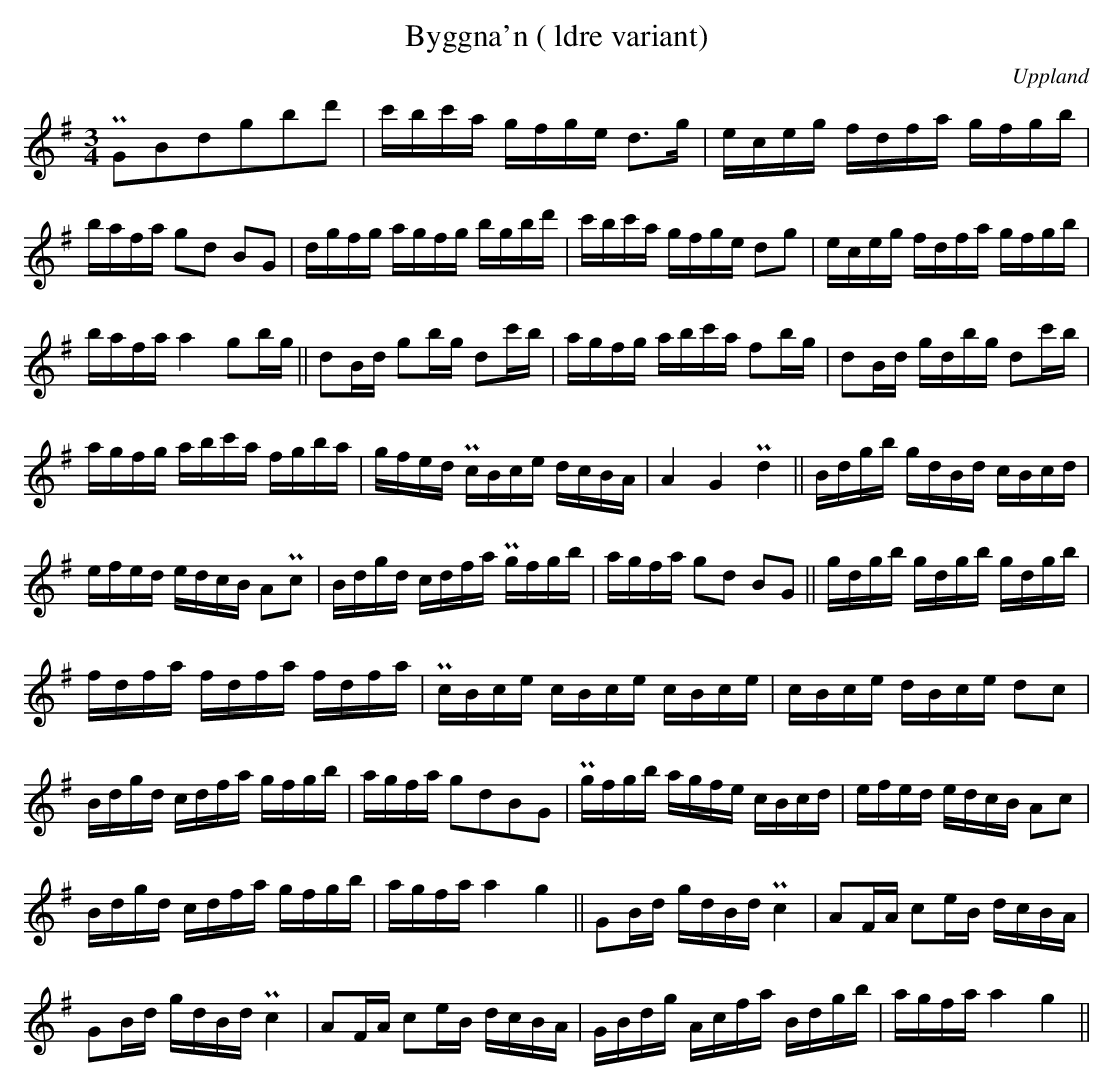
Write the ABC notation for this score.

X:1
T:Byggna'n ( ldre variant)
M:3/4
L:1/16
O:Uppland
K:G
PG2B2d2g2b2d'2 | c'bc'a gfge d2>g2 | eceg fdfa gfgb |
bafa g2d2 B2G2 | dgfg agfg bgbd' | c'bc'a gfge d2g2 | eceg fdfa gfgb |
bafa a4 g2bg || d2Bd g2bg d2c'b | agfg abc'a f2bg | d2Bd gdbg d2c'b |
agfg abc'a fgba | gfed PcBce dcBA | A4 G4 Pd4 || Bdgb gdBd cBcd |
efed edcB A2Pc2 | Bdgd cdfa Pgfgb | agfa g2d2 B2G2 || gdgb gdgb gdgb |
fdfa fdfa fdfa | PcBce cBce cBce | cBce dBce d2c2 |
Bdgd cdfa gfgb | agfa g2d2B2G2 | Pgfgb agfe cBcd | efed edcB A2c2 |
Bdgd cdfa gfgb | agfa a4 g4 || G2Bd gdBd Pc4 | A2FA c2eB dcBA |
G2Bd gdBd Pc4 | A2FA c2eB dcBA | GBdg Acfa Bdgb | agfa a4 g4 ||
